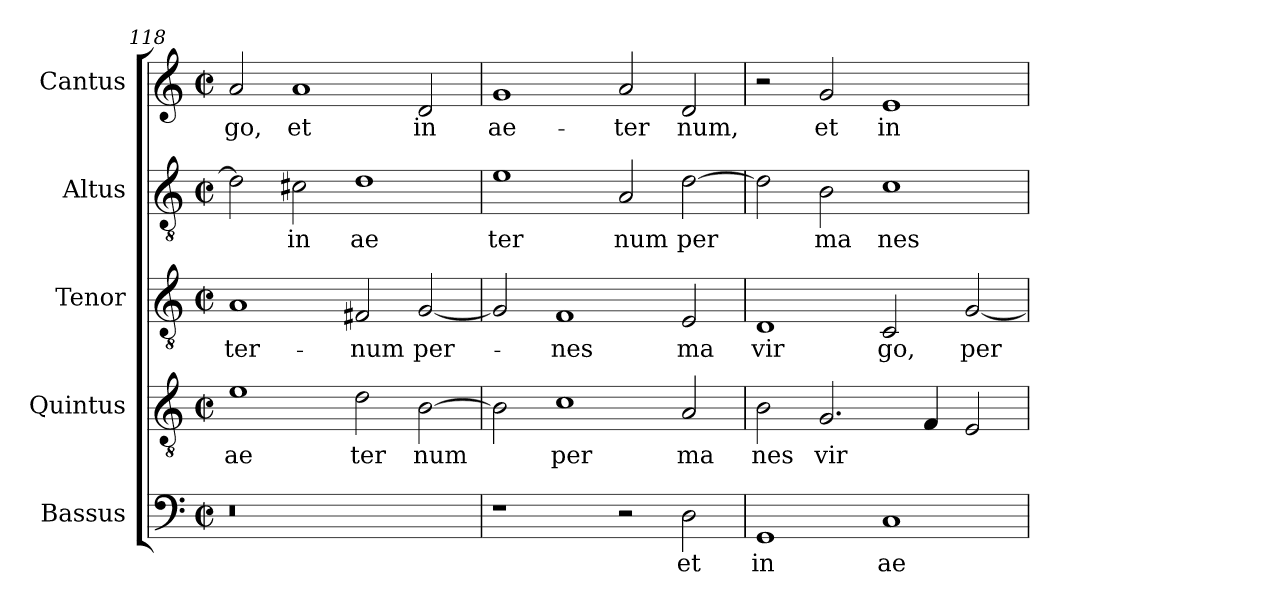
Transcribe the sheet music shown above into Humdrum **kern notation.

**kern	**text	**kern	**text	**kern	**text	**kern	**text	**kern	**text
*part5	*part5	*part4	*part4	*part3	*part3	*part2	*part2	*part1	*part1
*staff5	*staff5	*staff4	*staff4	*staff3	*staff3	*staff2	*staff2	*staff1	*staff1
*I"Bassus	*	*I"Quintus	*	*I"Tenor	*	*I"Altus	*	*I"Cantus	*
*clefF4	*	*clefGv2	*	*clefGv2	*	*clefGv2	*	*clefG2	*
*M2/2	*	*M2/2	*	*M2/2	*	*M2/2	*	*M2/2	*
*met(c|)	*	*met(c|)	*	*met(c|)	*	*met(c|)	*	*met(c|)	*
=118	=118	=118	=118	=118	=118	=118	=118	=118	=118
!	!	!	!LO:LY:b:cj	!	!LO:LY:b:cj	!	!	!	!LO:LY:b:cj
0r	.	1e	ae	1A	-ter-	2d\]	.	2a/	go,
!	!	!	!	!	!	!	!LO:LY:b:cj	!	!LO:LY:b:cj
.	.	.	.	.	.	2c#X\	in	1a	et
!	!	!	!LO:LY:b:cj	!	!LO:LY:b:cj	!	!LO:LY:b:cj	!	!
.	.	2d\	ter	2F#X/	-num	1d	ae	.	.
!	!	!	!LO:LY:b	!	!LO:LY:b	!	!	!	!LO:LY:b:cj
.	.	[>2B\	num	[>2G/	per-	.	.	2d/	in
!!LO:LB:g=z
=119	=119	=119	=119	=119	=119	=119	=119	=119	=119
!	!	!	!	!	!	!	!LO:LY:b:cj	!	!LO:LY:b:cj
1r	.	2B\]	.	2G/]	.	1e	ter	1g	ae-
!	!	!	!LO:LY:b:cj	!	!LO:LY:b:cj	!	!	!	!
.	.	1c	per	1F	nes	.	.	.	.
!	!	!	!	!	!	!	!LO:LY:b:cj	!	!LO:LY:b:cj
2r	.	.	.	.	.	2A/	num	2a/	-ter
!	!LO:LY:b:cj	!	!LO:LY:b:cj	!	!LO:LY:b:cj	!	!LO:LY:b	!	!LO:LY:b:cj
2D\	et	2A/	ma	2E/	-ma	[>2d\	per	2d/	num,
=120	=120	=120	=120	=120	=120	=120	=120	=120	=120
!	!LO:LY:b:cj	!	!LO:LY:b:cj	!	!LO:LY:b:cj	!	!	!	!
1GG	in	2B\	nes	1D	vir	2d\]	.	2r	.
!	!	!	!LO:LY:b	!	!	!	!LO:LY:b:cj	!	!LO:LY:b:cj
.	.	2.G/	vir	.	.	2B\	ma	2g/	et
!	!LO:LY:b:cj	!	!	!	!LO:LY:b:cj	!	!LO:LY:b:cj	!	!LO:LY:b:cj
1C	ae-	.	.	2C/	go,	1c	nes	1e	in
.	.	4F/	.	.	.	.	.	.	.
!	!	!	!	!	!LO:LY:b	!	!	!	!
.	.	2E/	.	[<2G/	per	.	.	.	.
=	=	=	=	=	=	=	=	=	=
*-	*-	*-	*-	*-	*-	*-	*-	*-	*-
